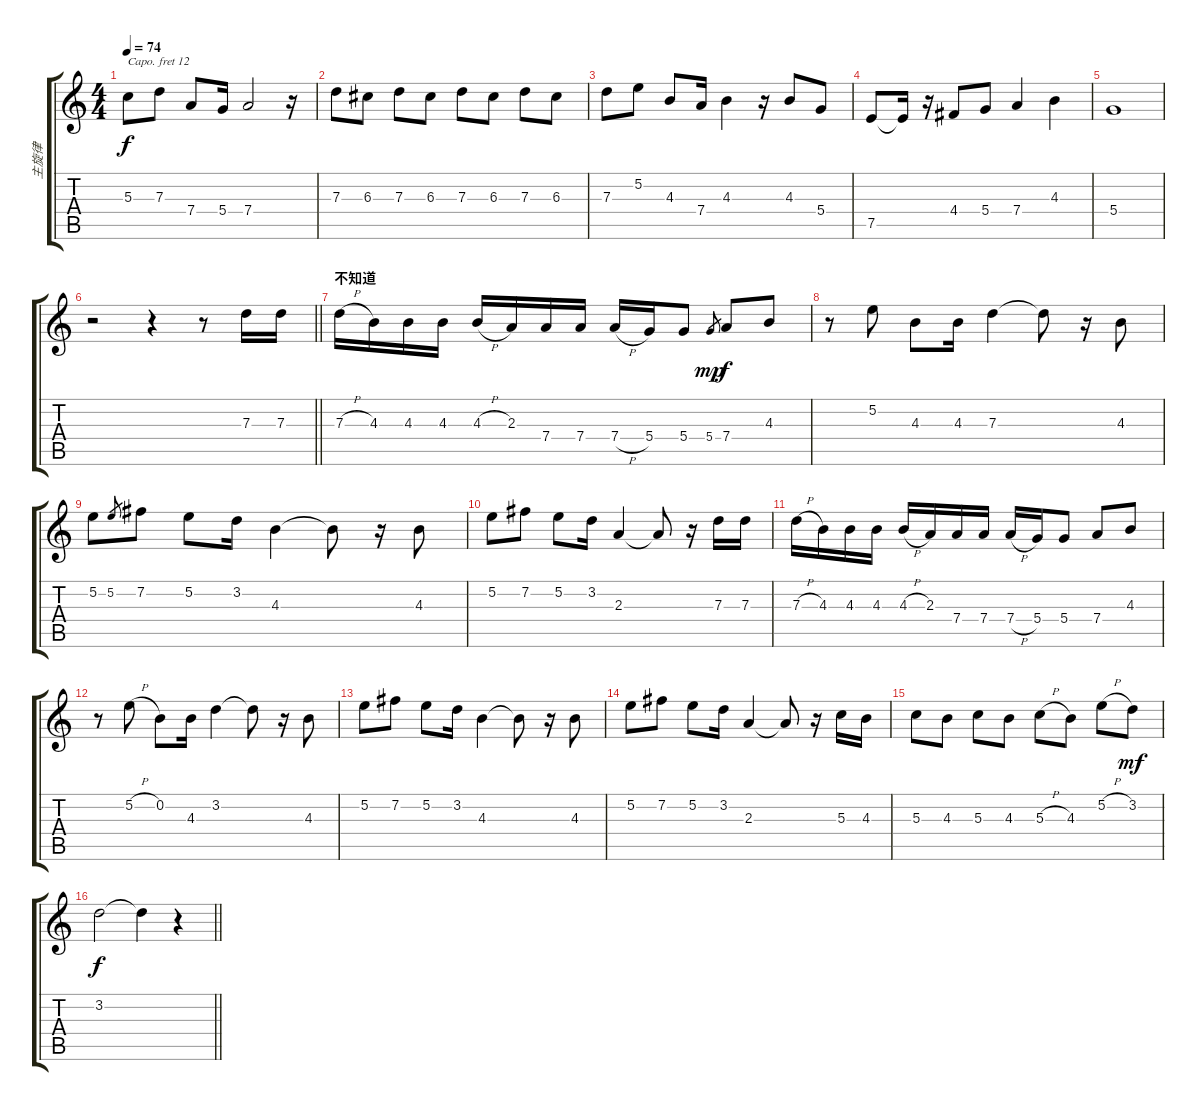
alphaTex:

\track ("主旋律" "主旋律") {instrument panflute}
\staff {score tabs}
\capo 12
\tuning (E4 B3 G3 D3 A2 E2) {hide}
\ts (4 4)
\tempo 74
\clef g2
\ks c
5.3.8{dy f} 7.3.8 7.4.8 5.4.16 7.4.2 r.16 |
7.3.8 6.3.8 7.3.8 6.3.8 7.3.8 6.3.8 7.3.8 6.3.8 |
7.3.8 5.2.8 4.3.8 7.4.16 4.3.4 r.16 4.3.8 5.4.8 |
7.5.8 7.5{t}.16 r.16 4.4.8 5.4.8 7.4.4 4.3.4 |
5.4.1 |
\barLineRight lightlight
r.2 r.4 r.8 7.3.16 7.3.16 |
\section ("" "不知道")
7.3{h}.16 4.3.16 4.3.16 4.3.16 4.3{h}.16 2.3.16 7.4.16 7.4.16 7.4{h}.16 5.4.16 5.4.8 5.4.8{gr dy mp} 7.4.8{dy f} 4.3.8 |
r.8 5.2.8 4.3.8 4.3.16 7.3.4 7.3{t}.8 r.16 4.3.8 |
5.2.8 5.2.8{gr} 7.2.8 5.2.8 3.2.16 4.3.4 4.3{t}.8 r.16 4.3.8 |
5.2.8 7.2.8 5.2.8 3.2.16 2.3.4 2.3{t}.8 r.16 7.3.16 7.3.16 |
7.3{h}.16 4.3.16 4.3.16 4.3.16 4.3{h}.16 2.3.16 7.4.16 7.4.16{txt ""} 7.4{h}.16 5.4.16 5.4.8 7.4.8 4.3.8 |
r.8 5.2{h}.8 0.2.8 4.3.16 3.2.4 3.2{t}.8 r.16 4.3.8 |
5.2.8 7.2.8 5.2.8 3.2.16 4.3.4 4.3{t}.8 r.16 4.3.8 |
5.2.8 7.2.8 5.2.8 3.2.16 2.3.4 2.3{t}.8 r.16 5.3.16 4.3.16 |
5.3.8 4.3.8 5.3.8 4.3.8 5.3{h}.8 4.3.8 5.2{h}.8 3.2.8{dy mf} |
\barLineRight lightlight
3.2.2{dy f} 3.2{t}.4 r.4
